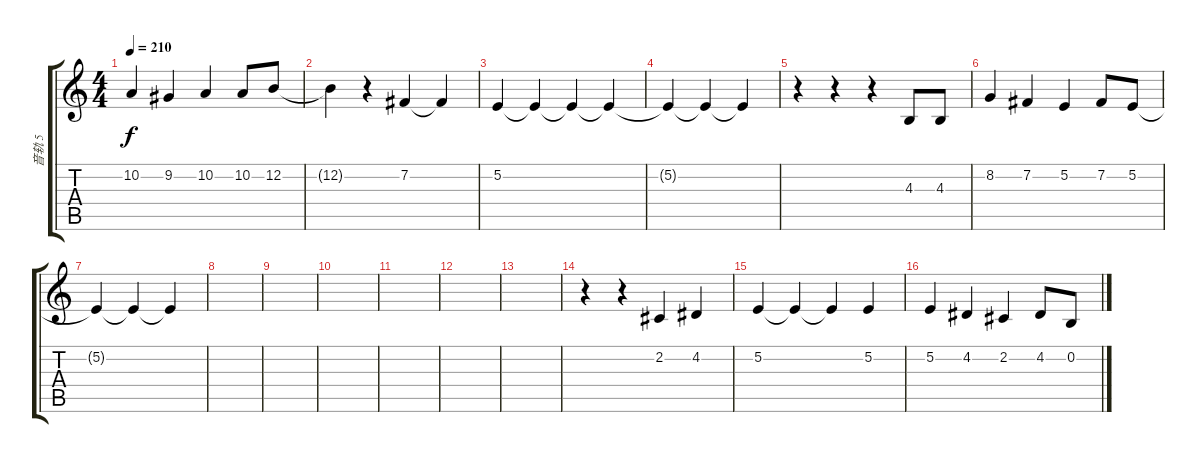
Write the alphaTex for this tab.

\track ("音轨 5" "音轨 5") {instrument reedorgan}
\staff {score tabs}
\tuning (E4 B3 G3 D3 A2 E2) {hide}
\ts (4 4)
\tempo 210
\clef g2
\ks c
10.2.4{dy f} 9.2.4 10.2.4 10.2.8 12.2.8 |
12.2{t}.4 r.4 7.2.4 7.2{t}.4 |
5.2.4 5.2{t}.4 5.2{t}.4 5.2{t}.4 |
5.2{t}.4 5.2{t}.4 5.2{t}.4 |
r.4 r.4 r.4 4.3.8 4.3.8 |
8.2.4 7.2.4 5.2.4 7.2.8 5.2.8 |
5.2{t}.4 5.2{t}.4 5.2{t}.4 |
|
|
|
|
|
|
r.4 r.4 2.2.4 4.2.4 |
5.2.4 5.2{t}.4 5.2{t}.4 5.2.4 |
5.2.4 4.2.4 2.2.4 4.2.8 0.2.8
